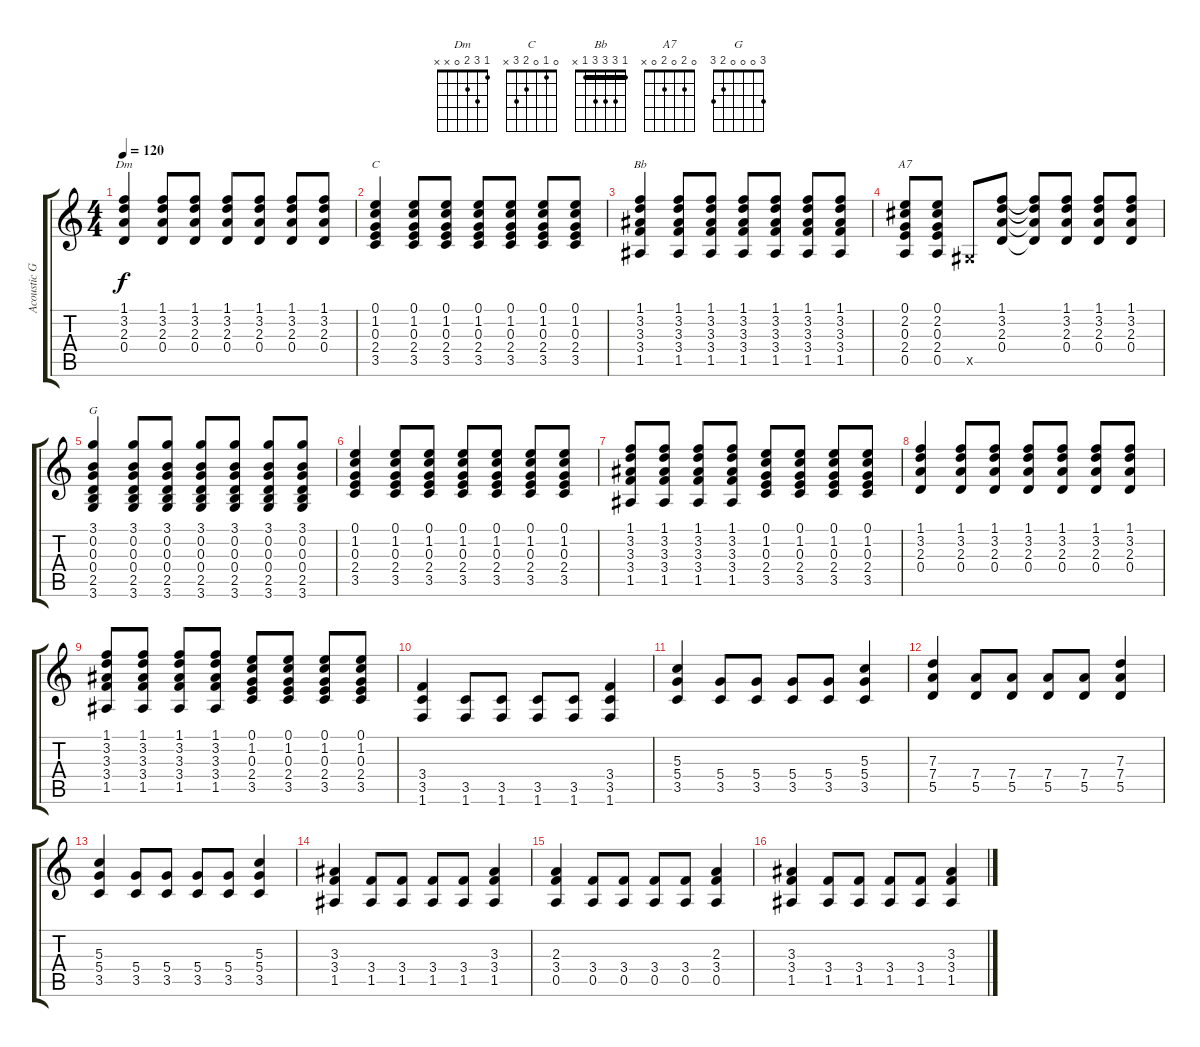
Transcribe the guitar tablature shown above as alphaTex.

\track ("Acoustic Guitar" "Acoustic G") {instrument acousticguitarsteel}
\staff {score tabs}
\tuning (E4 B3 G3 D3 A2 E2) {hide}
\chord ("Dm" 1 3 2 0 x x)
\chord ("C" 0 1 0 2 3 x)
\chord ("Bb" 1 3 3 3 1 x) {barre 1}
\chord ("A7" 0 2 0 2 0 x)
\chord ("G" 3 0 0 0 2 3)
\ts (4 4)
\tempo 120
\clef g2
\ks c
(1.1 3.2 2.3 0.4).4{ch "Dm" dy f} (1.1 3.2 2.3 0.4).8 (1.1 3.2 2.3 0.4).8 (1.1 3.2 2.3 0.4).8 (1.1 3.2 2.3 0.4).8 (1.1 3.2 2.3 0.4).8 (1.1 3.2 2.3 0.4).8 |
(0.1 1.2 0.3 2.4 3.5).4{ch "C"} (0.1 1.2 0.3 2.4 3.5).8 (0.1 1.2 0.3 2.4 3.5).8 (0.1 1.2 0.3 2.4 3.5).8 (0.1 1.2 0.3 2.4 3.5).8 (0.1 1.2 0.3 2.4 3.5).8 (0.1 1.2 0.3 2.4 3.5).8 |
(1.1 3.2 3.3 3.4 1.5).4{ch "Bb"} (1.1 3.2 3.3 3.4 1.5).8 (1.1 3.2 3.3 3.4 1.5).8 (1.1 3.2 3.3 3.4 1.5).8 (1.1 3.2 3.3 3.4 1.5).8 (1.1 3.2 3.3 3.4 1.5).8 (1.1 3.2 3.3 3.4 1.5).8 |
(0.1 2.2 0.3 2.4 0.5).8{ch "A7"} (0.1 2.2 0.3 2.4 0.5).8 -1.5{x}.8 (1.1 3.2 2.3 0.4).8 (1.1{t} 3.2{t} 2.3{t} 0.4{t}).8 (1.1 3.2 2.3 0.4).8 (1.1 3.2 2.3 0.4).8 (1.1 3.2 2.3 0.4).8 |
(3.1 0.2 0.3 0.4 2.5 3.6).4{ch "G"} (3.1 0.2 0.3 0.4 2.5 3.6).8 (3.1 0.2 0.3 0.4 2.5 3.6).8 (3.1 0.2 0.3 0.4 2.5 3.6).8 (3.1 0.2 0.3 0.4 2.5 3.6).8 (3.1 0.2 0.3 0.4 2.5 3.6).8 (3.1 0.2 0.3 0.4 2.5 3.6).8 |
(0.1 1.2 0.3 2.4 3.5).4 (0.1 1.2 0.3 2.4 3.5).8 (0.1 1.2 0.3 2.4 3.5).8 (0.1 1.2 0.3 2.4 3.5).8 (0.1 1.2 0.3 2.4 3.5).8 (0.1 1.2 0.3 2.4 3.5).8 (0.1 1.2 0.3 2.4 3.5).8 |
(1.1 3.2 3.3 3.4 1.5).8 (1.1 3.2 3.3 3.4 1.5).8 (1.1 3.2 3.3 3.4 1.5).8 (1.1 3.2 3.3 3.4 1.5).8 (0.1 1.2 0.3 2.4 3.5).8 (0.1 1.2 0.3 2.4 3.5).8 (0.1 1.2 0.3 2.4 3.5).8 (0.1 1.2 0.3 2.4 3.5).8 |
(1.1 3.2 2.3 0.4).4 (1.1 3.2 2.3 0.4).8 (1.1 3.2 2.3 0.4).8 (1.1 3.2 2.3 0.4).8 (1.1 3.2 2.3 0.4).8 (1.1 3.2 2.3 0.4).8 (1.1 3.2 2.3 0.4).8 |
(1.1 3.2 3.3 3.4 1.5).8 (1.1 3.2 3.3 3.4 1.5).8 (1.1 3.2 3.3 3.4 1.5).8 (1.1 3.2 3.3 3.4 1.5).8 (0.1 1.2 0.3 2.4 3.5).8 (0.1 1.2 0.3 2.4 3.5).8 (0.1 1.2 0.3 2.4 3.5).8 (0.1 1.2 0.3 2.4 3.5).8 |
(3.4 3.5 1.6).4 (3.5 1.6).8 (3.5 1.6).8 (3.5 1.6).8 (3.5 1.6).8 (3.4 3.5 1.6).4 |
(5.3 5.4 3.5).4 (5.4 3.5).8 (5.4 3.5).8 (5.4 3.5).8 (5.4 3.5).8 (5.3 5.4 3.5).4 |
(7.3 7.4 5.5).4 (7.4 5.5).8 (7.4 5.5).8 (7.4 5.5).8 (7.4 5.5).8 (7.3 7.4 5.5).4 |
(5.3 5.4 3.5).4 (5.4 3.5).8 (5.4 3.5).8 (5.4 3.5).8 (5.4 3.5).8 (5.3 5.4 3.5).4 |
(3.3 3.4 1.5).4 (3.4 1.5).8 (3.4 1.5).8 (3.4 1.5).8 (3.4 1.5).8 (3.3 3.4 1.5).4 |
(2.3 3.4 0.5).4 (3.4 0.5).8 (3.4 0.5).8 (3.4 0.5).8 (3.4 0.5).8 (2.3 3.4 0.5).4 |
(3.3 3.4 1.5).4 (3.4 1.5).8 (3.4 1.5).8 (3.4 1.5).8 (3.4 1.5).8 (3.3 3.4 1.5).4
